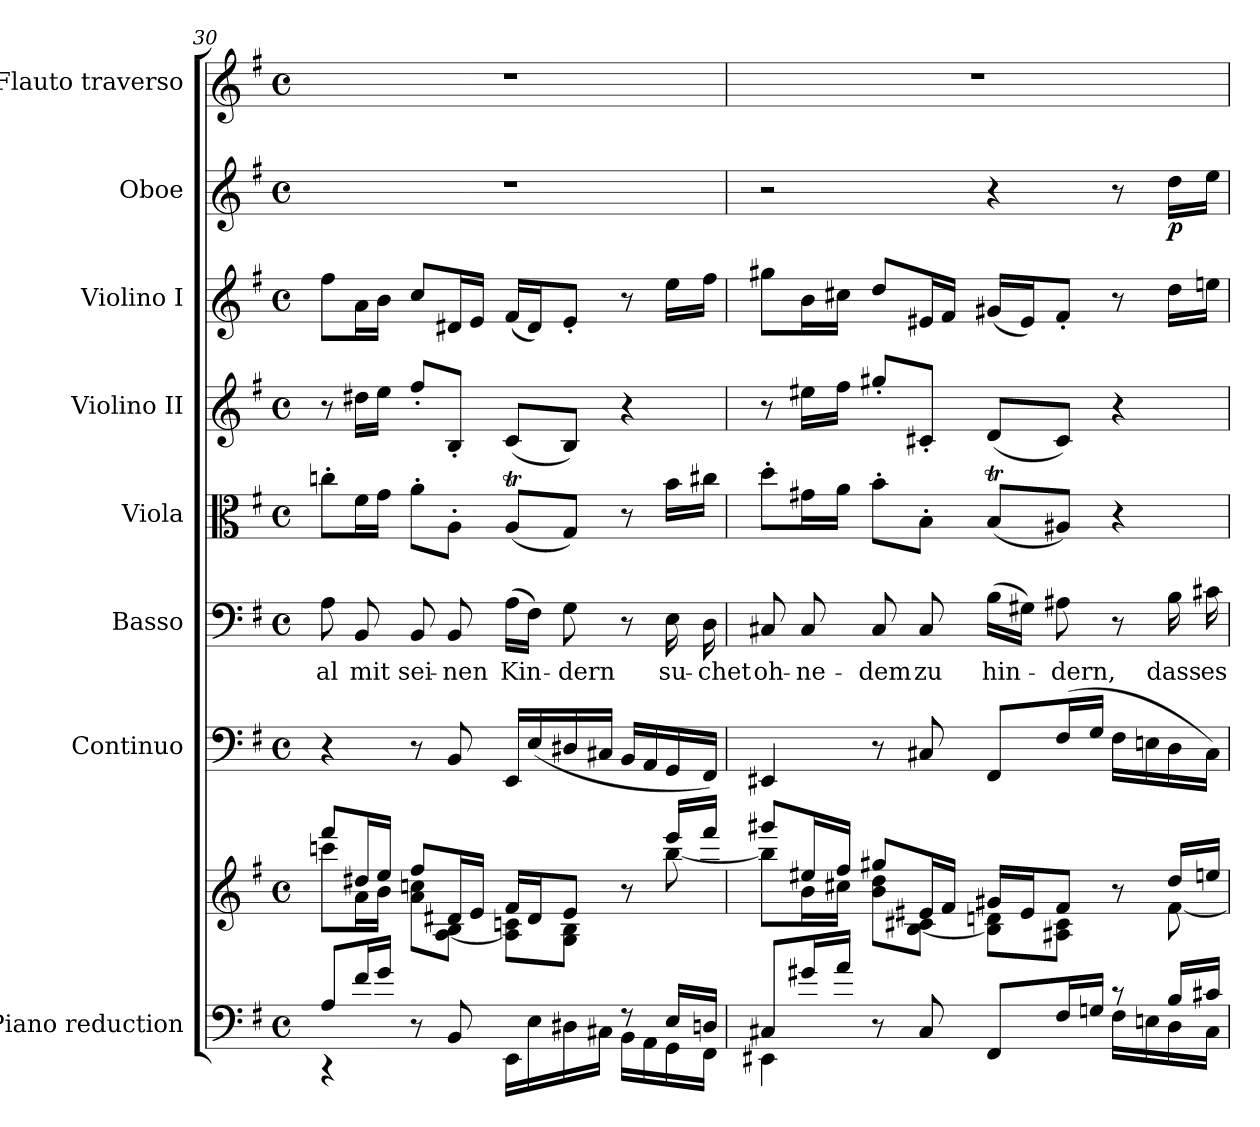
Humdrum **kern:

**kern	**kern	**kern	**kern	**text	**kern	**kern	**kern	**kern	**dynam	**kern
*part8	*part8	*part7	*part6	*part6	*part5	*part4	*part3	*part2	*part2	*part1
*staff9	*staff8	*staff7	*staff6	*staff6	*staff5	*staff4	*staff3	*staff2	*staff2	*staff1
*I"Piano reduction	*	*I"Continuo	*I"Basso	*	*I"Viola	*I"Violino II	*I"Violino I	*I"Oboe	*	*I"Flauto traverso
*I'Pno	*	*	*	*	*I'Vla	*I'Vln	*I'Vln	*I'Ob	*	*I'Fl
!!LO:PB:g=z
*clefF4	*clefG2	*clefF4	*clefF4	*	*clefC3	*clefG2	*clefG2	*clefG2	*	*clefG2
*k[f#]	*k[f#]	*k[f#]	*k[f#]	*	*k[f#]	*k[f#]	*k[f#]	*k[f#]	*	*k[f#]
*M4/4	*M4/4	*M4/4	*M4/4	*	*M4/4	*M4/4	*M4/4	*M4/4	*	*M4/4
*met(c)	*met(c)	*met(c)	*met(c)	*	*met(c)	*met(c)	*met(c)	*met(c)	*	*met(c)
=30	=30	=30	=30	=30	=30	=30	=30	=30	=30	=30
*^	*^	*	*	*	*	*	*	*	*	*
!	!	!	!	!	!	!LO:LY:b	!	!	!	!	!	!
8A/L	4r	8fff#/L	8cccn\L	4r	8A\	-al	8ccn'\L	8r	8ff#\L	1r	.	1r
!	!	!	!	!	!	!LO:LY:b	!	!	!	!	!	!
16f#/L	.	16dd#X/L	16a\L	.	8BB/	mit	16f#\L	16dd#X\LL	16a\L	.	.	.
16g/JJ	.	16ee/JJ	16b\JJ	.	.	.	16g\JJ	16ee\JJ	16b\JJ	.	.	.
!	!	!	!	!	!	!LO:LY:b	!	!	!	!	!	!
8r	8ryy	8ff#/L	8a\ 8ccn\L	8r	8BB/	sei-	8a'\L	8ff#'/L	8cc/L	.	.	.
!	!	!	!	!	!	!LO:LY:b	!	!	!	!	!	!
8BB/	8ryy	16d#X/L	[8A\ 8B\J	8BB/	8BB/	-nen	8A'\J	8B'/J	16d#X/L	.	.	.
.	.	16e/JJ	.	.	.	.	.	.	16e/JJ	.	.	.
!	!	!	!	!	!	!LO:LY:b	!	!	!	!	!	!
4ryy	16EE\LL	16f#/LL	8A\] 8cn\L	16EE/LL	(16A\LL	Kin-	(8AT/L	(8c/L	(16f#/LL	.	.	.
.	16E\	16d#/J	.	(16E/	16F#\JJ)	.	.	.	16d#/J)	.	.	.
!	!	!	!	!	!	!LO:LY:b	!	!	!	!	!	!
.	16D#X\	8e/J	8G\ 8B\J	16D#X/	8G\	-dern	8G/J)	8B/J)	8e'/J	.	.	.
.	16C#X\JJ	.	.	16C#X/JJ	.	.	.	.	.	.	.	.
8r	16BB\LL	8r	8ryy	16BB/LL	8r	.	8r	4r	8r	.	.	.
.	16AA\	.	.	16AA/	.	.	.	.	.	.	.	.
!	!	!	!	!	!	!LO:LY:b	!	!	!	!	!	!
16E/LL	16GG\	16eee/LL	[8bb\	16GG/	16E\	su-	16b\LL	.	16ee\LL	.	.	.
!	!	!	!	!	!	!LO:LY:b	!	!	!	!	!	!
16Dn/JJ	16FF#\JJ	16fff#/JJ	.	16FF#/JJ)	16D\	-chet	16cc#X\JJ	.	16ff#\JJ	.	.	.
=31	=31	=31	=31	=31	=31	=31	=31	=31	=31	=31	=31	=31
!	!	!	!	!	!	!LO:LY:b	!	!	!	!	!	!
8C#X/L	4EE#X\	8ggg#X/L	8bb\L]	4EE#X/	8C#X/	oh-	8dd'\L	8r	8gg#X\L	2r	.	1r
!	!	!	!	!	!	!LO:LY:b	!	!	!	!	!	!
16g#X/L	.	16ee#X/L	16b\L	.	8C#/	-ne-	16g#X\L	16ee#X\LL	16b\L	.	.	.
16a/JJ	.	16ff#/JJ	16cc#X\JJ	.	.	.	16a\JJ	16ff#\JJ	16cc#X\JJ	.	.	.
!	!	!	!	!	!	!LO:LY:b	!	!	!	!	!	!
8r	8ryy	8gg#X/L	8b\ 8dd\L	8r	8C#/	-dem	8b'\L	8gg#X'/L	8dd/L	.	.	.
!	!	!	!	!	!	!LO:LY:b	!	!	!	!	!	!
8C#/	8ryy	16e#X/L	[8B\ 8c#X\J	8C#X/	8C#/	zu	8B'\J	8c#X'/J	16e#X/L	.	.	.
.	.	16f#/JJ	.	.	.	.	.	.	16f#/JJ	.	.	.
!	!	!	!	!	!	!LO:LY:b	!	!	!	!	!	!
8FF#/L	4ryy	16g#X/LL	8B\] 8dn\L	8FF#/L	(16B\LL	hin-	(8Bt/L	(8d/L	(16g#X/LL	4r	.	.
.	.	16e#/J	.	.	16G#X\JJ)	.	.	.	16e#/J)	.	.	.
!	!	!	!	!	!	!LO:LY:b	!	!	!	!	!	!
16F#/L	.	8f#/J	8A#X\ 8c#\J	(16F#/L	8A#X\	-dern,	8A#X/J)	8c#/J)	8f#'/J	.	.	.
16Gn/JJ	.	.	.	16G/JJ	.	.	.	.	.	.	.	.
8r	16F#\LL	8r	8ryy	16F#\LL	8r	.	4r	4r	8r	8r	.	.
.	16En\	.	.	16En\	.	.	.	.	.	.	.	.
!	!	!	!	!	!	!LO:LY:b	!	!	!	!	!LO:DY:b	!
16B/LL	16D\	16dd/LL	[8f#\	16D\	16B\	dass	.	.	16dd\LL	16dd\LL	p	.
!	!	!	!	!	!	!LO:LY:b	!	!	!	!	!	!
16c#X/JJ	16C#\JJ	16een/JJ	.	16C#\JJ)	16c#X\	es	.	.	16een\JJ	16ee\JJ	.	.
*v	*v	*	*	*	*	*	*	*	*	*	*	*
*	*v	*v	*	*	*	*	*	*	*	*	*
=	=	=	=	=	=	=	=	=	=	=
*-	*-	*-	*-	*-	*-	*-	*-	*-	*-	*-
